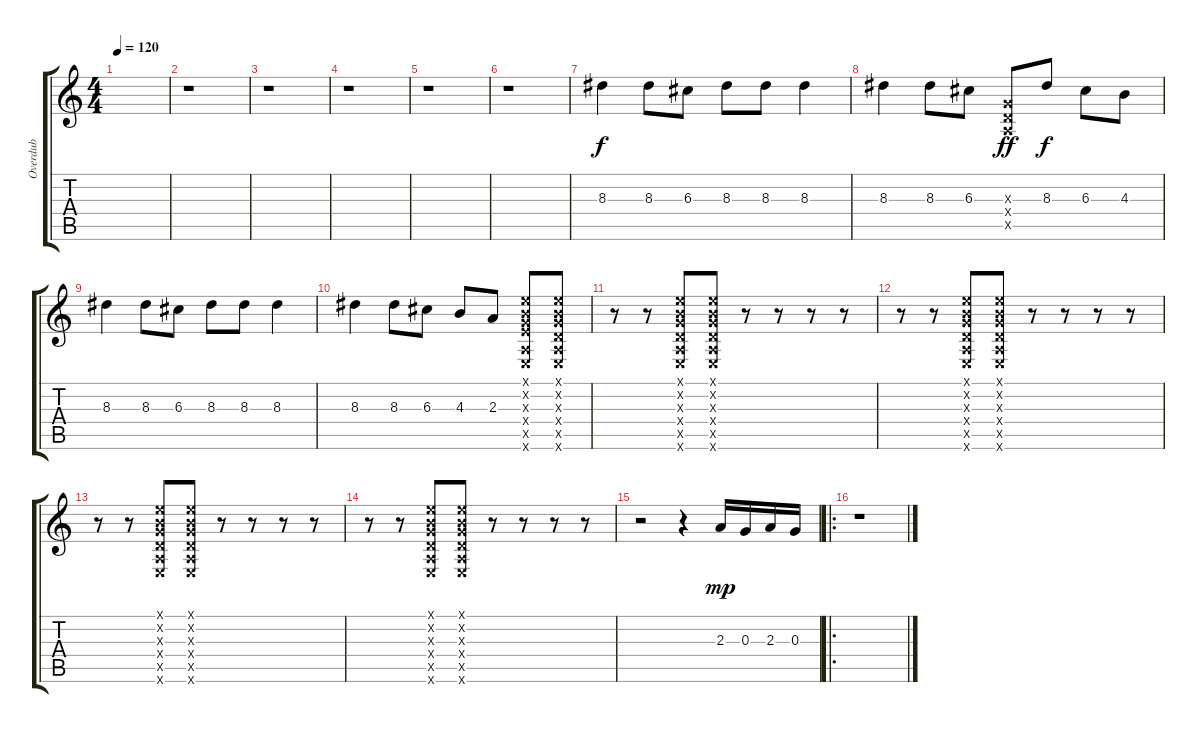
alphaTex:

\track ("Overdub" "Overdub") {instrument overdrivenguitar}
\staff {score tabs}
\tuning (E4 B3 G3 D3 A2 E2) {hide}
\ts (4 4)
\tempo 120
\clef g2
\ks c
|
r.1 |
r.1 |
r.1 |
r.1 |
r.1 |
8.3.4 8.3.8 6.3.8 8.3.8 8.3.8 8.3.4 |
8.3.4 8.3.8 6.3.8 (0.3{x} 0.4{x} 0.5{x}).8{dy ff} 8.3.8{dy f} 6.3.8 4.3.8 |
8.3.4 8.3.8 6.3.8 8.3.8 8.3.8 8.3.4 |
8.3.4 8.3.8 6.3.8 4.3.8 2.3.8 (0.1{x} 0.2{x} 0.3{x} 2.4{x} 0.5{x} 0.6{x}).8 (0.1{x} 0.2{x} 0.3{x} 0.4{x} 0.5{x} 0.6{x}).8 |
r.8 r.8 (0.1{x} 0.2{x} 0.3{x} 0.4{x} 0.5{x} 0.6{x}).8 (0.1{x} 0.2{x} 0.3{x} 0.4{x} 0.5{x} 0.6{x}).8 r.8 r.8 r.8 r.8 |
r.8 r.8 (0.1{x} 0.2{x} 0.3{x} 0.4{x} 0.5{x} 0.6{x}).8 (0.1{x} 0.2{x} 0.3{x} 0.4{x} 0.5{x} 0.6{x}).8 r.8 r.8 r.8 r.8 |
r.8 r.8 (0.1{x} 0.2{x} 0.3{x} 0.4{x} 0.5{x} 0.6{x}).8 (0.1{x} 0.2{x} 0.3{x} 0.4{x} 0.5{x} 0.6{x}).8 r.8 r.8 r.8 r.8 |
r.8 r.8 (0.1{x} 0.2{x} 0.3{x} 0.4{x} 0.5{x} 0.6{x}).8 (0.1{x} 0.2{x} 0.3{x} 0.4{x} 0.5{x} 0.6{x}).8 r.8 r.8 r.8 r.8 |
r.2 r.4 2.3.16{dy mp} 0.3.16 2.3.16 0.3.16 |
\ro
r.1
